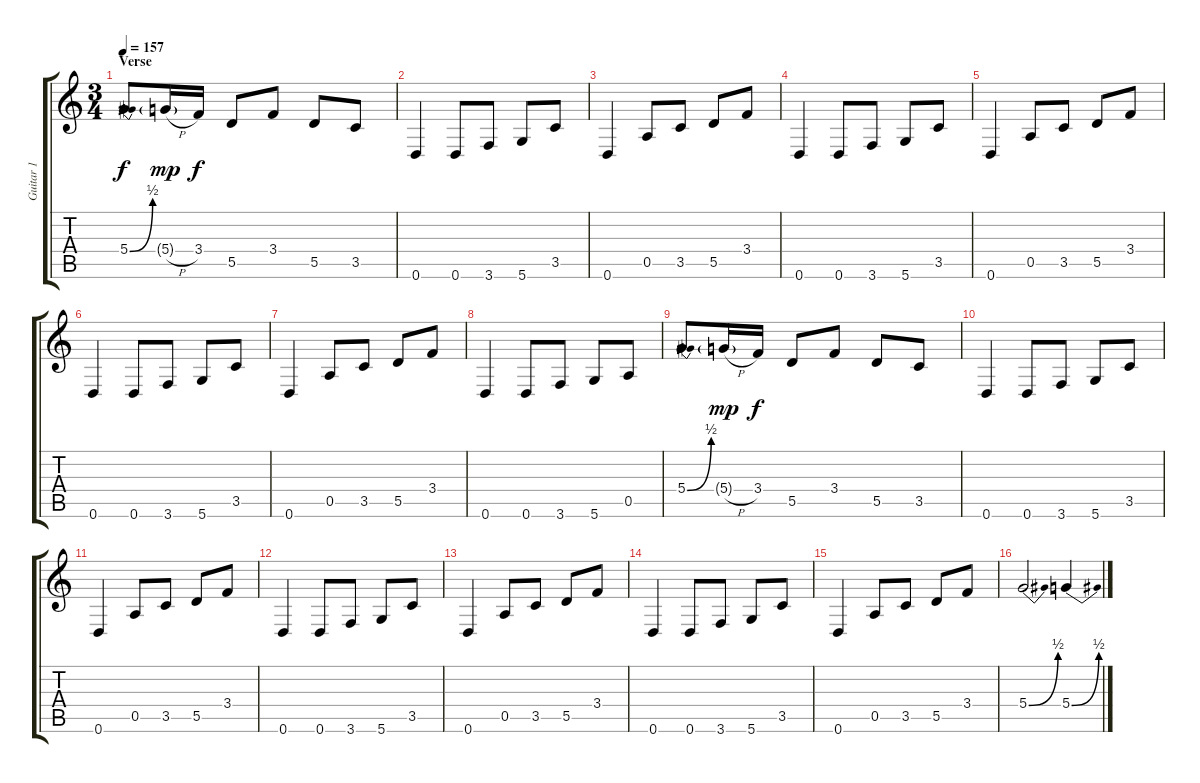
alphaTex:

\track ("Guitar 1" "Guitar 1") {instrument distortionguitar}
\staff {score tabs}
\tuning (E4 B3 G3 D3 A2 D2) {hide}
\ts (3 4)
\section ("" "Verse")
\tempo 157
\clef g2
\ks c
5.4{be (bend 0 0 60 2)}.8{dy f} 5.4{h g}.16{dy mp} 3.4.16{dy f} 5.5.8 3.4.8 5.5.8 3.5.8 |
0.6.4{instrument electricguitarmuted} 0.6.8 3.6.8 5.6.8 3.5.8 |
0.6.4 0.5.8 3.5.8 5.5.8 3.4.8 |
0.6.4 0.6.8 3.6.8 5.6.8 3.5.8 |
0.6.4 0.5.8 3.5.8 5.5.8 3.4.8 |
0.6.4 0.6.8 3.6.8 5.6.8 3.5.8 |
0.6.4 0.5.8 3.5.8 5.5.8 3.4.8 |
0.6.4 0.6.8 3.6.8 5.6.8 0.5.8 |
5.4{be (bend 0 0 60 2)}.8{instrument distortionguitar} 5.4{h g}.16{dy mp} 3.4.16{dy f} 5.5.8 3.4.8 5.5.8 3.5.8 |
0.6.4{instrument electricguitarmuted} 0.6.8 3.6.8 5.6.8 3.5.8 |
0.6.4 0.5.8 3.5.8 5.5.8 3.4.8 |
0.6.4 0.6.8 3.6.8 5.6.8 3.5.8 |
0.6.4 0.5.8 3.5.8 5.5.8 3.4.8 |
0.6.4 0.6.8 3.6.8 5.6.8 3.5.8 |
0.6.4 0.5.8 3.5.8 5.5.8 3.4.8 |
5.4{be (bend 0 0 60 2)}.2{instrument distortionguitar} 5.4{be (bend 0 0 60 2)}.4
